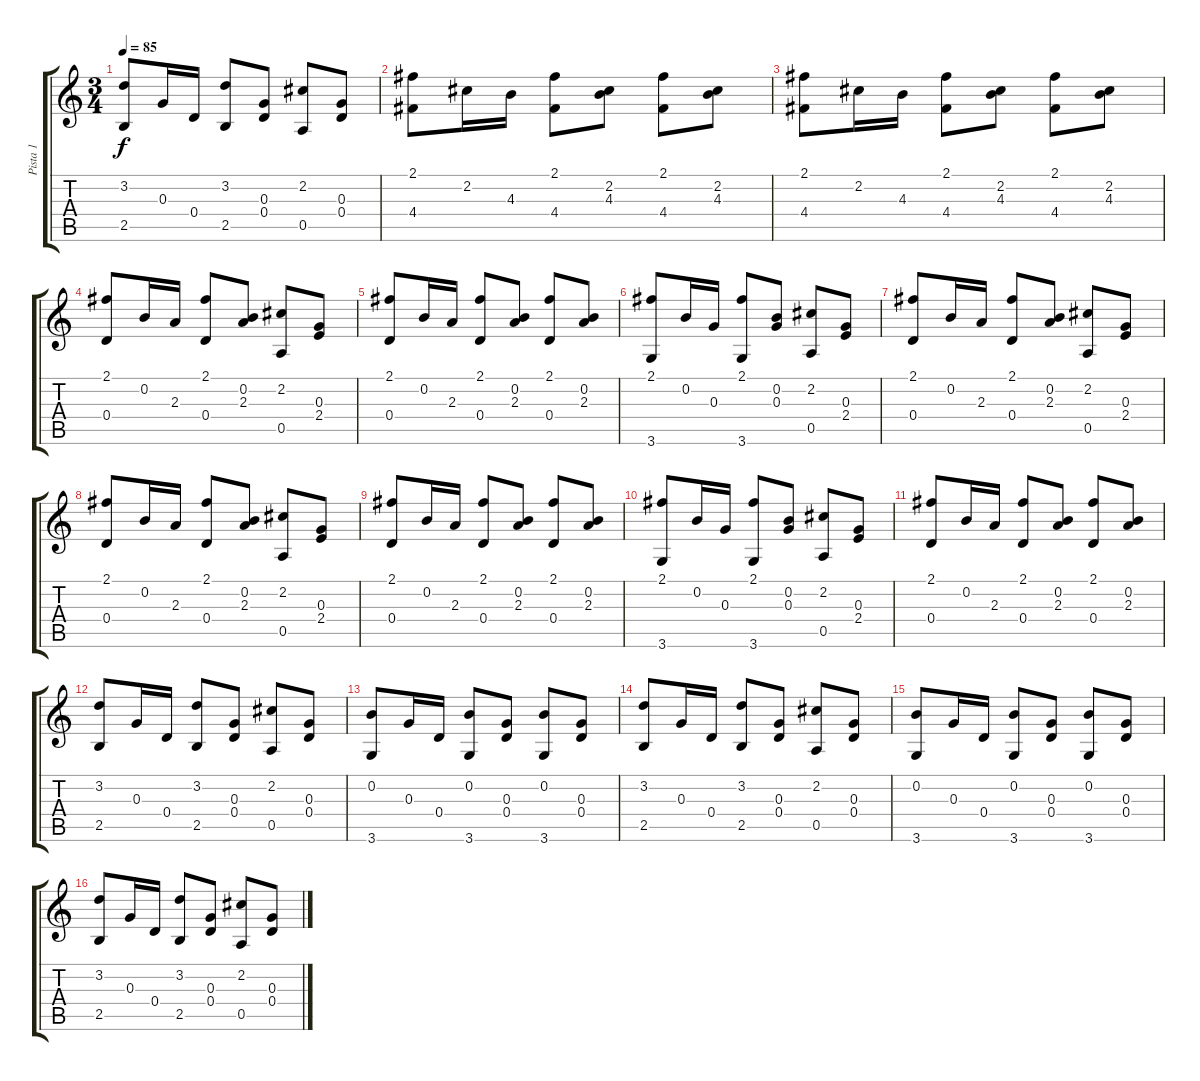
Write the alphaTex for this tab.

\track ("Pista 1" "Pista 1") {instrument acousticguitarsteel}
\staff {score tabs}
\tuning (E4 B3 G3 D3 A2 E2) {hide}
\ts (3 4)
\tempo 85
\clef g2
\ks c
(3.2 2.5).8{dy f} 0.3.16 0.4.16 (3.2 2.5).8 (0.3 0.4).8 (2.2 0.5).8 (0.3 0.4).8 |
(2.1 4.4).8 2.2.16 4.3.16 (2.1 4.4).8 (2.2 4.3).8 (2.1 4.4).8 (2.2 4.3).8 |
(2.1 4.4).8 2.2.16 4.3.16 (2.1 4.4).8 (2.2 4.3).8 (2.1 4.4).8 (2.2 4.3).8 |
(2.1 0.4).8 0.2.16 2.3.16 (2.1 0.4).8 (0.2 2.3).8 (2.2 0.5).8 (0.3 2.4).8 |
(2.1 0.4).8 0.2.16 2.3.16 (2.1 0.4).8 (0.2 2.3).8 (2.1 0.4).8 (0.2 2.3).8 |
(2.1 3.6).8 0.2.16 0.3.16 (2.1 3.6).8 (0.2 0.3).8 (2.2 0.5).8 (0.3 2.4).8 |
(2.1 0.4).8 0.2.16 2.3.16 (2.1 0.4).8 (0.2 2.3).8 (2.2 0.5).8 (0.3 2.4).8 |
(2.1 0.4).8 0.2.16 2.3.16 (2.1 0.4).8 (0.2 2.3).8 (2.2 0.5).8 (0.3 2.4).8 |
(2.1 0.4).8 0.2.16 2.3.16 (2.1 0.4).8 (0.2 2.3).8 (2.1 0.4).8 (0.2 2.3).8 |
(2.1 3.6).8 0.2.16 0.3.16 (2.1 3.6).8 (0.2 0.3).8 (2.2 0.5).8 (0.3 2.4).8 |
(2.1 0.4).8 0.2.16 2.3.16 (2.1 0.4).8 (0.2 2.3).8 (2.1 0.4).8 (0.2 2.3).8 |
(3.2 2.5).8 0.3.16 0.4.16 (3.2 2.5).8 (0.3 0.4).8 (2.2 0.5).8 (0.3 0.4).8 |
(0.2 3.6).8 0.3.16 0.4.16 (0.2 3.6).8 (0.3 0.4).8 (0.2 3.6).8 (0.3 0.4).8 |
(3.2 2.5).8 0.3.16 0.4.16 (3.2 2.5).8 (0.3 0.4).8 (2.2 0.5).8 (0.3 0.4).8 |
(0.2 3.6).8 0.3.16 0.4.16 (0.2 3.6).8 (0.3 0.4).8 (0.2 3.6).8 (0.3 0.4).8 |
(3.2 2.5).8 0.3.16 0.4.16 (3.2 2.5).8 (0.3 0.4).8 (2.2 0.5).8 (0.3 0.4).8
